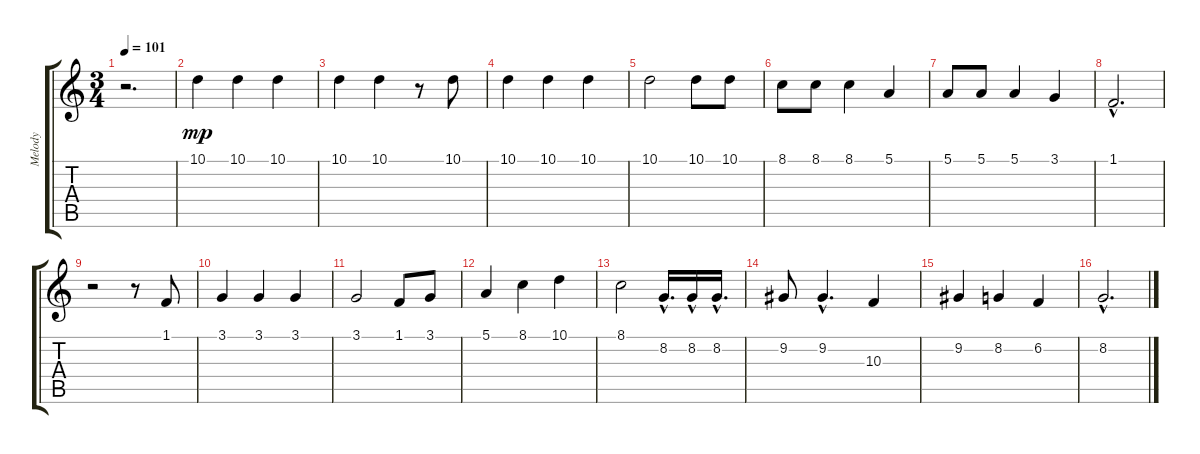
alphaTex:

\track ("Melody" "Melody") {instrument violin}
\staff {score tabs}
\tuning (E4 B3 G3 D3 A2 E2) {hide}
\ts (3 4)
\tempo 101
\clef g2
\ks c
r.2{d dy mp} |
10.1.4 10.1.4 10.1.4 |
10.1.4 10.1.4 r.8 10.1.8 |
10.1.4 10.1.4 10.1.4 |
10.1.2 10.1.8 10.1.8 |
8.1.8 8.1.8 8.1.4 5.1.4 |
5.1.8 5.1.8 5.1.4 3.1.4 |
1.1{hac}.2{d} |
r.2 r.8 1.1.8 |
3.1.4 3.1.4 3.1.4 |
3.1.2 1.1.8 3.1.8 |
5.1.4 8.1.4 10.1.4 |
8.1.2 8.2{hac}.16{d} 8.2{hac}.16 8.2{hac}.16{d} |
9.2.8 9.2{hac}.4{d} 10.3.4 |
9.2.4 8.2.4 6.2.4 |
8.2{hac}.2{d}
